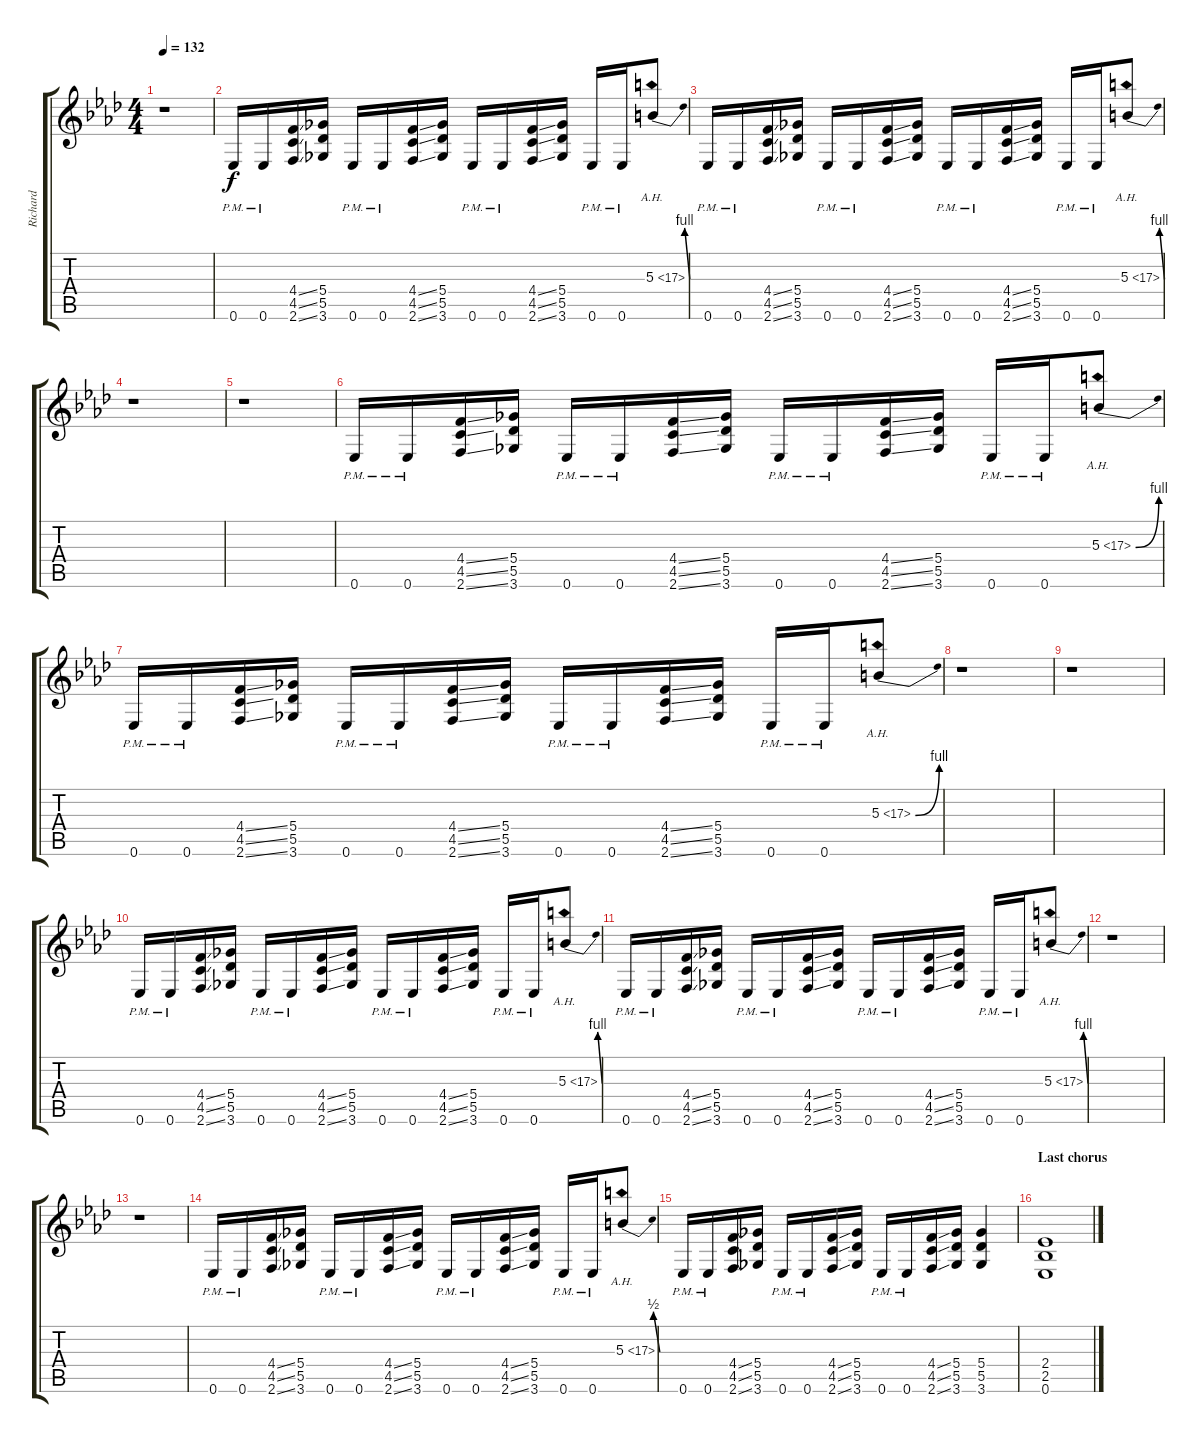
\track ("Richard" "Richard") {instrument distortionguitar}
\staff {score tabs}
\tuning (Eb4 Bb3 Gb3 Db3 Ab2 Eb2) {hide}
\ts (4 4)
\tempo 132
\clef g2
\ks fminor
r.1{dy f} |
0.6{pm}.16 0.6{pm}.16 (4.4{ss} 4.5{ss} 2.6{ss}).16 (5.4 5.5 3.6).16 0.6{pm}.16 0.6{pm}.16 (4.4{ss} 4.5{ss} 2.6{ss}).16 (5.4 5.5 3.6).16 0.6{pm}.16 0.6{pm}.16 (4.4{ss} 4.5{ss} 2.6{ss}).16 (5.4 5.5 3.6).16 0.6{pm}.16 0.6{pm}.16 5.3{be (bend 0 0 60 4) ah 12}.8 |
0.6{pm}.16 0.6{pm}.16 (4.4{ss} 4.5{ss} 2.6{ss}).16 (5.4 5.5 3.6).16 0.6{pm}.16 0.6{pm}.16 (4.4{ss} 4.5{ss} 2.6{ss}).16 (5.4 5.5 3.6).16 0.6{pm}.16 0.6{pm}.16 (4.4{ss} 4.5{ss} 2.6{ss}).16 (5.4 5.5 3.6).16 0.6{pm}.16 0.6{pm}.16 5.3{be (bend 0 0 60 4) ah 12}.8 |
r.1 |
r.1 |
0.6{pm}.16 0.6{pm}.16 (4.4{ss} 4.5{ss} 2.6{ss}).16 (5.4 5.5 3.6).16 0.6{pm}.16 0.6{pm}.16 (4.4{ss} 4.5{ss} 2.6{ss}).16 (5.4 5.5 3.6).16 0.6{pm}.16 0.6{pm}.16 (4.4{ss} 4.5{ss} 2.6{ss}).16 (5.4 5.5 3.6).16 0.6{pm}.16 0.6{pm}.16 5.3{be (bend 0 0 60 4) ah 12}.8 |
0.6{pm}.16 0.6{pm}.16 (4.4{ss} 4.5{ss} 2.6{ss}).16 (5.4 5.5 3.6).16 0.6{pm}.16 0.6{pm}.16 (4.4{ss} 4.5{ss} 2.6{ss}).16 (5.4 5.5 3.6).16 0.6{pm}.16 0.6{pm}.16 (4.4{ss} 4.5{ss} 2.6{ss}).16 (5.4 5.5 3.6).16 0.6{pm}.16 0.6{pm}.16 5.3{be (bend 0 0 60 4) ah 12}.8 |
r.1 |
r.1 |
0.6{pm}.16 0.6{pm}.16 (4.4{ss} 4.5{ss} 2.6{ss}).16 (5.4 5.5 3.6).16 0.6{pm}.16 0.6{pm}.16 (4.4{ss} 4.5{ss} 2.6{ss}).16 (5.4 5.5 3.6).16 0.6{pm}.16 0.6{pm}.16 (4.4{ss} 4.5{ss} 2.6{ss}).16 (5.4 5.5 3.6).16 0.6{pm}.16 0.6{pm}.16 5.3{be (bend 0 0 60 4) ah 12}.8 |
0.6{pm}.16 0.6{pm}.16 (4.4{ss} 4.5{ss} 2.6{ss}).16 (5.4 5.5 3.6).16 0.6{pm}.16 0.6{pm}.16 (4.4{ss} 4.5{ss} 2.6{ss}).16 (5.4 5.5 3.6).16 0.6{pm}.16 0.6{pm}.16 (4.4{ss} 4.5{ss} 2.6{ss}).16 (5.4 5.5 3.6).16 0.6{pm}.16 0.6{pm}.16 5.3{be (bend 0 0 60 4) ah 12}.8 |
r.1 |
r.1 |
0.6{pm}.16 0.6{pm}.16 (4.4{ss} 4.5{ss} 2.6{ss}).16 (5.4 5.5 3.6).16 0.6{pm}.16 0.6{pm}.16 (4.4{ss} 4.5{ss} 2.6{ss}).16 (5.4 5.5 3.6).16 0.6{pm}.16 0.6{pm}.16 (4.4{ss} 4.5{ss} 2.6{ss}).16 (5.4 5.5 3.6).16 0.6{pm}.16 0.6{pm}.16 5.3{be (bend 0 0 60 2) ah 12}.8 |
0.6{pm}.16 0.6{pm}.16 (4.4{ss} 4.5{ss} 2.6{ss}).16 (5.4 5.5 3.6).16 0.6{pm}.16 0.6{pm}.16 (4.4{ss} 4.5{ss} 2.6{ss}).16 (5.4 5.5 3.6).16 0.6{pm}.16 0.6{pm}.16 (4.4{ss} 4.5{ss} 2.6{ss}).16 (5.4 5.5 3.6).16 (5.4 5.5 3.6).4 |
\section ("" "Last chorus")
(2.4 2.5 0.6).1
